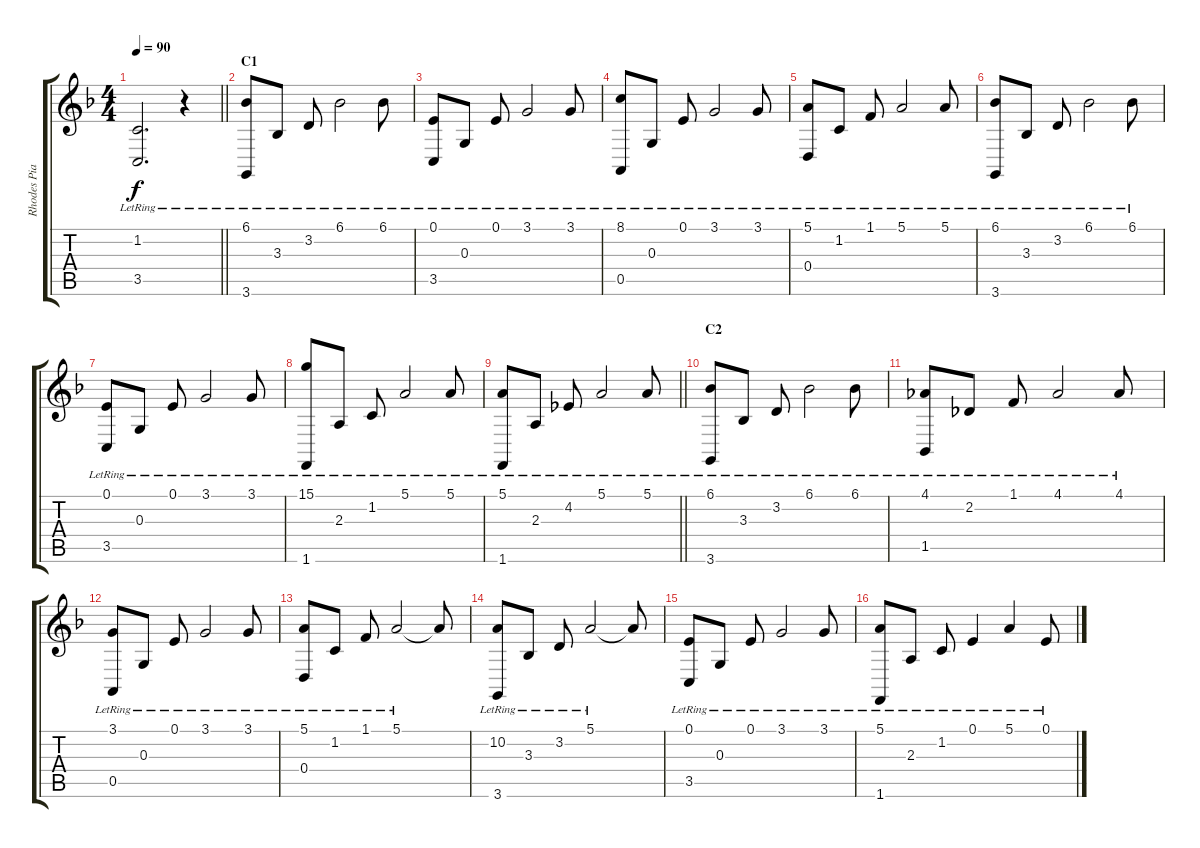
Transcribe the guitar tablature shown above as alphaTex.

\track ("Rhodes Piano" "Rhodes Pia") {instrument electricpiano1}
\staff {score tabs}
\tuning (E4 B3 G3 D3 A2 E2) {hide}
\ts (4 4)
\tempo 90
\clef g2
\barLineRight lightlight
\ks f
(1.2{lr} 3.5{lr}).2{d dy f volume 5} r.4 |
\section ("" "C1")
(6.1{lr} 3.6{lr}).8{volume 10} 3.3{lr}.8 3.2{lr}.8 6.1{lr}.2 6.1{lr}.8 |
(0.1{lr} 3.5{lr}).8 0.3{lr}.8 0.1{lr}.8 3.1{lr}.2 3.1{lr}.8 |
(8.1{lr} 0.5{lr}).8 0.3{lr}.8 0.1{lr}.8 3.1{lr}.2 3.1{lr}.8 |
(5.1{lr} 0.4{lr}).8 1.2{lr}.8 1.1{lr}.8 5.1{lr}.2 5.1{lr}.8 |
(6.1{lr} 3.6{lr}).8 3.3{lr}.8 3.2{lr}.8 6.1{lr}.2 6.1{lr}.8 |
(0.1{lr} 3.5{lr}).8 0.3{lr}.8 0.1{lr}.8 3.1{lr}.2 3.1{lr}.8 |
(15.1{lr} 1.6{lr}).8 2.3{lr}.8 1.2{lr}.8 5.1{lr}.2 5.1{lr}.8 |
\barLineRight lightlight
(5.1{lr} 1.6{lr}).8 2.3{lr}.8 4.2{lr}.8 5.1{lr}.2 5.1{lr}.8 |
\section ("" "C2")
(6.1{lr} 3.6{lr}).8 3.3{lr}.8 3.2{lr}.8 6.1{lr}.2 6.1{lr}.8 |
(4.1{lr} 1.5{lr}).8 2.2{lr}.8 1.1{lr}.8 4.1{lr}.2 4.1{lr}.8 |
(3.1{lr} 0.5{lr}).8 0.3{lr}.8 0.1{lr}.8 3.1{lr}.2 3.1{lr}.8 |
(5.1{lr} 0.4{lr}).8 1.2{lr}.8 1.1{lr}.8 5.1{lr}.2 5.1{t}.8 |
(10.2{lr} 3.6{lr}).8 3.3{lr}.8 3.2{lr}.8 5.1{lr}.2 5.1{t}.8 |
(0.1{lr} 3.5{lr}).8 0.3{lr}.8 0.1{lr}.8 3.1{lr}.2 3.1{lr}.8 |
(5.1{lr} 1.6{lr}).8 2.3{lr}.8 1.2{lr}.8 0.1{lr}.4 5.1{lr}.4 0.1{lr}.8
